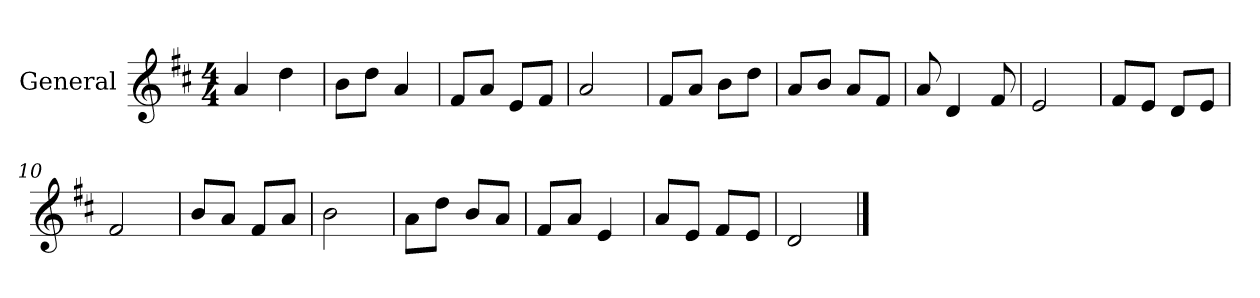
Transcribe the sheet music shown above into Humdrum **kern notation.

**kern
*part1
*staff1
*I"General
*clefG2
*k[f#c#]
*M4/4
*MM72
=1
4a
4dd
=2
8b\L
8dd\J
4a
=3
8f#/L
8a/J
8e/L
8f#/J
=4
2a
=5
8f#/L
8a/J
8b\L
8dd\J
=6
8a/L
8b/J
8a/L
8f#/J
=7
8a
4d
8f#
=8
2e
=9
8f#/L
8e/J
8d/L
8e/J
=10
2f#
=11
8b/L
8a/J
8f#/L
8a/J
=12
2b
=13
8a\L
8dd\J
8b/L
8a/J
=14
8f#/L
8a/J
4e
=15
8a/L
8e/J
8f#/L
8e/J
=16
2d
==
*-
